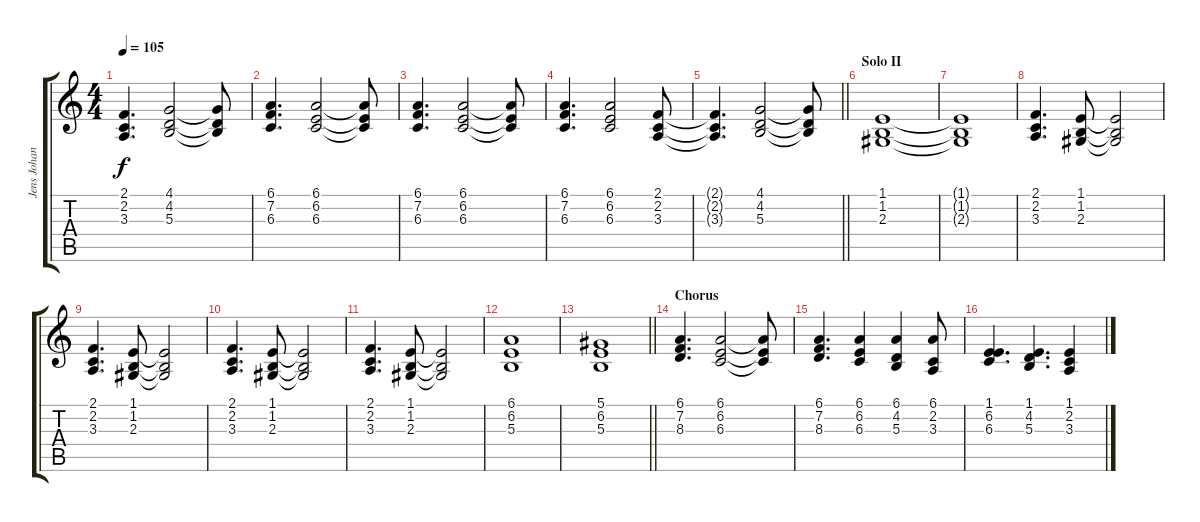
\track ("Jens Johansson" "Jens Johan") {instrument stringensemble1}
\staff {score tabs}
\tuning (Eb4 Bb3 Gb3 Db3 Ab2 Eb2) {hide}
\ts (4 4)
\tempo 105
\clef g2
\ks c
(2.1{t} 2.2{t} 3.3{t}).4{d dy f} (4.1 4.2 5.3).2 (4.1{t} 4.2{t} 5.3{t}).8 |
(6.1 7.2 6.3).4{d} (6.1 6.2 6.3).2 (6.1{t} 6.2{t} 6.3{t}).8 |
(6.1 7.2 6.3).4{d} (6.1 6.2 6.3).2 (6.1{t} 6.2{t} 6.3{t}).8 |
(6.1 7.2 6.3).4{d} (6.1 6.2 6.3).2 (2.1 2.2 3.3).8 |
\barLineRight lightlight
(2.1{t} 2.2{t} 3.3{t}).4{d} (4.1 4.2 5.3).2 (4.1{t} 4.2{t} 5.3{t}).8 |
\section ("" "Solo II")
(1.1 1.2 2.3).1 |
(1.1{t} 1.2{t} 2.3{t}).1 |
(2.1 2.2 3.3).4{d} (1.1 1.2 2.3).8 (1.1{t} 1.2{t} 2.3{t}).2 |
(2.1 2.2 3.3).4{d} (1.1 1.2 2.3).8 (1.1{t} 1.2{t} 2.3{t}).2 |
(2.1 2.2 3.3).4{d} (1.1 1.2 2.3).8 (1.1{t} 1.2{t} 2.3{t}).2 |
(2.1 2.2 3.3).4{d} (1.1 1.2 2.3).8 (1.1{t} 1.2{t} 2.3{t}).2 |
(6.1 6.2 5.3).1 |
\barLineRight lightlight
(5.1 6.2 5.3).1 |
\section ("" "Chorus")
(6.1 7.2 8.3).4{d} (6.1 6.2 6.3).2 (6.1{t} 6.2{t} 6.3{t}).8 |
(6.1 7.2 8.3).4{d} (6.1 6.2 6.3).4 (6.1 4.2 5.3).4 (6.1 2.2 3.3).8 |
(1.1 6.2 6.3).4{d} (1.1 4.2 5.3).4{d} (1.1 2.2 3.3).4
